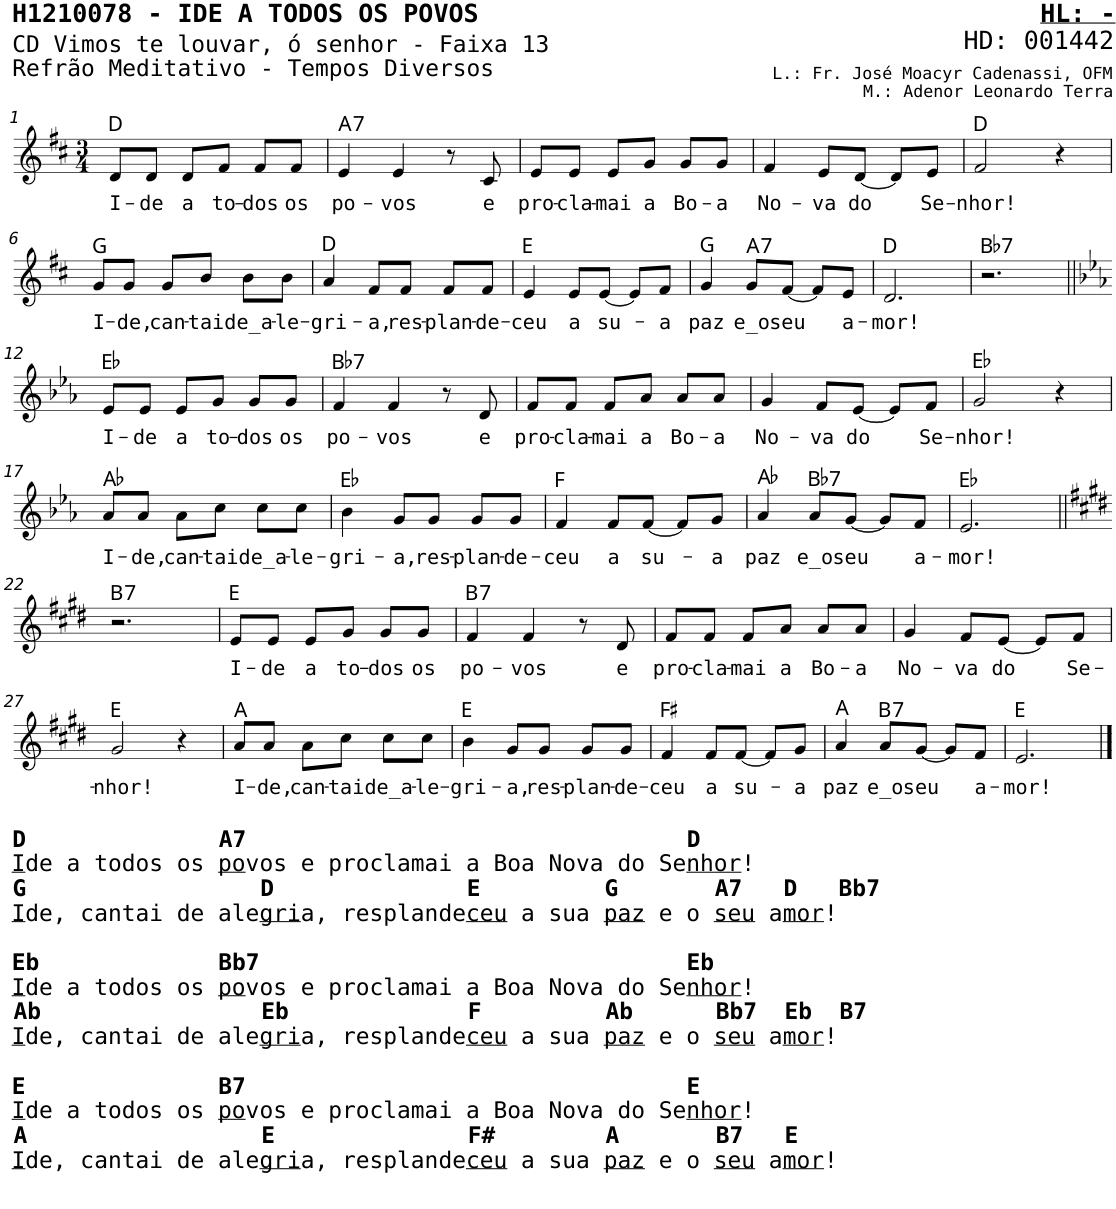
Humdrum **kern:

**kern	**text	**harte
*part1	*part1	*part1
*staff1	*staff1	*
*I"Voz	*	*
*I'V	*	*
*stria5	*	*
*clefG2	*	*
*k[f#c#]	*	*
*M3/4	*	*
=1	=1	=1
!	!LO:LY:b	!
8d/L	I-	D:maj
!	!LO:LY:b	!
8d/J	-de	.
!	!LO:LY:b	!
8d/L	a	.
!	!LO:LY:b	!
8f#/J	to-	.
!	!LO:LY:b	!
8f#/L	-dos	.
!	!LO:LY:b	!
8f#/J	os	.
=2	=2	=2
!	!LO:LY:b	!LO:H:kt=7
4e/	po-	A:7
!	!LO:LY:b	!
4e/	-vos	.
8r	.	.
!	!LO:LY:b	!
8c#/	e	.
=3	=3	=3
!	!LO:LY:b	!
8e/L	pro-	.
!	!LO:LY:b	!
8e/J	-cla-	.
!	!LO:LY:b	!
8e/L	-mai	.
!	!LO:LY:b	!
8g/J	a	.
!	!LO:LY:b	!
8g/L	Bo-	.
!	!LO:LY:b	!
8g/J	-a	.
=4	=4	=4
!	!LO:LY:b	!
4f#/	No-	.
!	!LO:LY:b	!
8e/L	-va	.
!	!LO:LY:b	!
[8d/J	do	.
8d/L]	.	.
!	!LO:LY:b	!
8e/J	Se-	.
=5	=5	=5
!	!LO:LY:b	!
2f#/	-nhor!	D:maj
4r	.	.
!!LO:LB:g=z
=6	=6	=6
!	!LO:LY:b	!
8g/L	I-	G:maj
!	!LO:LY:b	!
8g/J	-de,	.
!	!LO:LY:b	!
8g/L	can-	.
!	!LO:LY:b	!
8b/J	-tai	.
!	!LO:LY:b	!
8b\L	de_a-	.
!	!LO:LY:b	!
8b\J	-le-	.
=7	=7	=7
!	!LO:LY:b	!
4a/	-gri-	D:maj
!	!LO:LY:b	!
8f#/L	-a,	.
!	!LO:LY:b	!
8f#/J	res-	.
!	!LO:LY:b	!
8f#/L	-plan-	.
!	!LO:LY:b	!
8f#/J	-de-	.
=8	=8	=8
!	!LO:LY:b	!
4e/	-ceu	E:maj
!	!LO:LY:b	!
8e/L	a	.
!	!LO:LY:b	!
[8e/J	su-	.
8e/L]	.	.
!	!LO:LY:b	!
8f#/J	-a	.
=9	=9	=9
!	!LO:LY:b	!
4g/	paz	G:maj
!	!LO:LY:b	!LO:H:kt=7
8g/L	e_o	A:7
!	!LO:LY:b	!
[8f#/J	seu	.
8f#/L]	.	.
!	!LO:LY:b	!
8e/J	a-	.
=10	=10	=10
!	!LO:LY:b	!
2.d/	-mor!	D:maj
=11	=11	=11
!	!	!LO:H:kt=7
2.r	.	Bb:7
!!LO:LB:g=z
=12||	=12||	=12||
*k[b-e-a-]	*	*
!	!LO:LY:b	!
8e-/L	I-	Eb:maj
!	!LO:LY:b	!
8e-/J	-de	.
!	!LO:LY:b	!
8e-/L	a	.
!	!LO:LY:b	!
8g/J	to-	.
!	!LO:LY:b	!
8g/L	-dos	.
!	!LO:LY:b	!
8g/J	os	.
=13	=13	=13
!	!LO:LY:b	!LO:H:kt=7
4f/	po-	Bb:7
!	!LO:LY:b	!
4f/	-vos	.
8r	.	.
!	!LO:LY:b	!
8d/	e	.
=14	=14	=14
!	!LO:LY:b	!
8f/L	pro-	.
!	!LO:LY:b	!
8f/J	-cla-	.
!	!LO:LY:b	!
8f/L	-mai	.
!	!LO:LY:b	!
8a-/J	a	.
!	!LO:LY:b	!
8a-/L	Bo-	.
!	!LO:LY:b	!
8a-/J	-a	.
=15	=15	=15
!	!LO:LY:b	!
4g/	No-	.
!	!LO:LY:b	!
8f/L	-va	.
!	!LO:LY:b	!
[8e-/J	do	.
8e-/L]	.	.
!	!LO:LY:b	!
8f/J	Se-	.
=16	=16	=16
!	!LO:LY:b	!
2g/	-nhor!	Eb:maj
4r	.	.
!!LO:LB:g=z
=17	=17	=17
!	!LO:LY:b	!
8a-/L	I-	Ab:maj
!	!LO:LY:b	!
8a-/J	-de,	.
!	!LO:LY:b	!
8a-\L	can-	.
!	!LO:LY:b	!
8cc\J	-tai	.
!	!LO:LY:b	!
8cc\L	de_a-	.
!	!LO:LY:b	!
8cc\J	-le-	.
=18	=18	=18
!	!LO:LY:b	!
4b-\	-gri-	Eb:maj
!	!LO:LY:b	!
8g/L	-a,	.
!	!LO:LY:b	!
8g/J	res-	.
!	!LO:LY:b	!
8g/L	-plan-	.
!	!LO:LY:b	!
8g/J	-de-	.
=19	=19	=19
!	!LO:LY:b	!
4f/	-ceu	F:maj
!	!LO:LY:b	!
8f/L	a	.
!	!LO:LY:b	!
[8f/J	su-	.
8f/L]	.	.
!	!LO:LY:b	!
8g/J	-a	.
=20	=20	=20
!	!LO:LY:b	!
4a-/	paz	Ab:maj
!	!LO:LY:b	!LO:H:kt=7
8a-/L	e_o	Bb:7
!	!LO:LY:b	!
[8g/J	seu	.
8g/L]	.	.
!	!LO:LY:b	!
8f/J	a-	.
=21	=21	=21
!	!LO:LY:b	!
2.e-/	-mor!	Eb:maj
!!LO:LB:g=z
=22||	=22||	=22||
*k[f#c#g#d#]	*	*
!	!	!LO:H:kt=7
2.r	.	B:7
=23	=23	=23
!	!LO:LY:b	!
8e/L	I-	E:maj
!	!LO:LY:b	!
8e/J	-de	.
!	!LO:LY:b	!
8e/L	a	.
!	!LO:LY:b	!
8g#/J	to-	.
!	!LO:LY:b	!
8g#/L	-dos	.
!	!LO:LY:b	!
8g#/J	os	.
=24	=24	=24
!	!LO:LY:b	!LO:H:kt=7
4f#/	po-	B:7
!	!LO:LY:b	!
4f#/	-vos	.
8r	.	.
!	!LO:LY:b	!
8d#/	e	.
=25	=25	=25
!	!LO:LY:b	!
8f#/L	pro-	.
!	!LO:LY:b	!
8f#/J	-cla-	.
!	!LO:LY:b	!
8f#/L	-mai	.
!	!LO:LY:b	!
8a/J	a	.
!	!LO:LY:b	!
8a/L	Bo-	.
!	!LO:LY:b	!
8a/J	-a	.
=26	=26	=26
!	!LO:LY:b	!
4g#/	No-	.
!	!LO:LY:b	!
8f#/L	-va	.
!	!LO:LY:b	!
[8e/J	do	.
8e/L]	.	.
!	!LO:LY:b	!
8f#/J	Se-	.
!!LO:LB:g=z
=27	=27	=27
!LO:TX:b:B:t=D              A7                                D	!	!
!LO:TX:b:t=I	!	!
!LO:TX:b:t=de a todos os	!	!
!LO:TX:b:t=po	!	!
!LO:TX:b:t=vos e proclamai a Boa Nova do Se	!	!
!LO:TX:b:t=nhor	!	!
!LO:TX:b:t=!	!	!
!LO:TX:b:B:t=G                 D              E         G       A7   D   Bb7	!	!
!LO:TX:b:t=I	!	!
!LO:TX:b:t=de, cantai de ale	!	!
!LO:TX:b:t=gri	!	!
!LO:TX:b:t=a, resplande	!	!
!LO:TX:b:t=ceu	!	!
!LO:TX:b:t=a sua	!	!
!LO:TX:b:t=paz	!	!
!LO:TX:b:t=e o	!	!
!LO:TX:b:t=seu	!	!
!LO:TX:b:t=a	!	!
!LO:TX:b:t=mor	!	!
!LO:TX:b:t=!	!	!
!LO:TX:b:B:t=Eb             Bb7                               Eb	!	!
!LO:TX:b:t=I	!	!
!LO:TX:b:t=de a todos os	!	!
!LO:TX:b:t=po	!	!
!LO:TX:b:t=vos e proclamai a Boa Nova do Se	!	!
!LO:TX:b:t=nhor	!	!
!LO:TX:b:t=!	!	!
!LO:TX:b:B:t=Ab                Eb             F &nbsp;       Ab      Bb7  Eb  B7	!	!
!LO:TX:b:t=I	!	!
!LO:TX:b:t=de, cantai de ale	!	!
!LO:TX:b:t=gri	!	!
!LO:TX:b:t=a, resplande	!	!
!LO:TX:b:t=ceu	!	!
!LO:TX:b:t=a sua	!	!
!LO:TX:b:t=paz	!	!
!LO:TX:b:t=e o	!	!
!LO:TX:b:t=seu	!	!
!LO:TX:b:t=a	!	!
!LO:TX:b:t=mor	!	!
!LO:TX:b:t=!	!	!
!LO:TX:b:B:t=E &nbsp;            B7 &nbsp;                              E	!	!
!LO:TX:b:t=I	!	!
!LO:TX:b:t=de a todos os	!	!
!LO:TX:b:t=po	!	!
!LO:TX:b:t=vos e proclamai a Boa Nova do Se	!	!
!LO:TX:b:t=nhor	!	!
!LO:TX:b:t=!	!	!
!LO:TX:b:B:t=A                 E              F#        A       B7   E	!	!
!LO:TX:b:t=I	!	!
!LO:TX:b:t=de, cantai de ale	!	!
!LO:TX:b:t=gri	!	!
!LO:TX:b:t=a, resplande	!	!
!LO:TX:b:t=ceu	!	!
!LO:TX:b:t=a sua	!	!
!LO:TX:b:t=paz	!	!
!LO:TX:b:t=e o	!	!
!LO:TX:b:t=seu	!	!
!LO:TX:b:t=a	!	!
!LO:TX:b:t=mor	!	!
!LO:TX:b:t=!	!	!
!	!LO:LY:b	!
2g#/	-nhor!	E:maj
4r	.	.
=28	=28	=28
!	!LO:LY:b	!
8a/L	I-	A:maj
!	!LO:LY:b	!
8a/J	-de,	.
!	!LO:LY:b	!
8a\L	can-	.
!	!LO:LY:b	!
8cc#\J	-tai	.
!	!LO:LY:b	!
8cc#\L	de_a-	.
!	!LO:LY:b	!
8cc#\J	-le-	.
=29	=29	=29
!	!LO:LY:b	!
4b\	-gri-	E:maj
!	!LO:LY:b	!
8g#/L	-a,	.
!	!LO:LY:b	!
8g#/J	res-	.
!	!LO:LY:b	!
8g#/L	-plan-	.
!	!LO:LY:b	!
8g#/J	-de-	.
=30	=30	=30
!	!LO:LY:b	!
4f#/	-ceu	F#:maj
!	!LO:LY:b	!
8f#/L	a	.
!	!LO:LY:b	!
[8f#/J	su-	.
8f#/L]	.	.
!	!LO:LY:b	!
8g#/J	-a	.
=31	=31	=31
!	!LO:LY:b	!
4a/	paz	A:maj
!	!LO:LY:b	!LO:H:kt=7
8a/L	e_o	B:7
!	!LO:LY:b	!
[8g#/J	seu	.
8g#/L]	.	.
!	!LO:LY:b	!
8f#/J	a-	.
=32	=32	=32
!	!LO:LY:b	!
2.e/	-mor!	E:maj
==	==	==
*-	*-	*-
